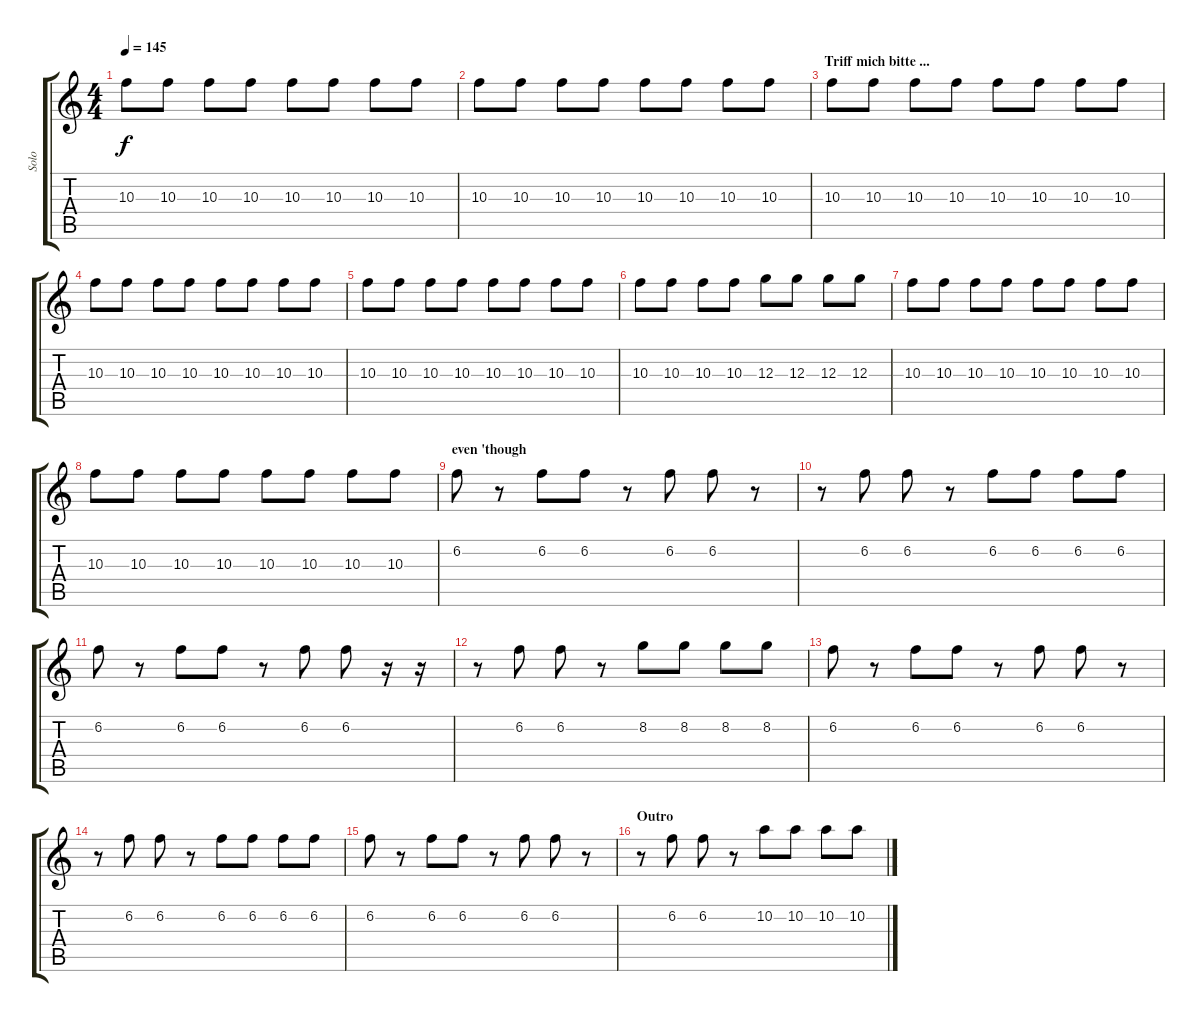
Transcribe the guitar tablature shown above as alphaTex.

\track ("Solo" "Solo") {instrument distortionguitar}
\staff {score tabs}
\tuning (E4 B3 G3 D3 A2 E2) {hide}
\ts (4 4)
\tempo 145
\clef g2
\ks c
10.3.8{dy f} 10.3.8 10.3.8 10.3.8 10.3.8 10.3.8 10.3.8 10.3.8 |
10.3.8 10.3.8 10.3.8 10.3.8 10.3.8 10.3.8 10.3.8 10.3.8 |
\section ("" "Triff mich bitte ...")
10.3.8 10.3.8 10.3.8 10.3.8 10.3.8 10.3.8 10.3.8 10.3.8 |
10.3.8 10.3.8 10.3.8 10.3.8 10.3.8 10.3.8 10.3.8 10.3.8 |
10.3.8 10.3.8 10.3.8 10.3.8 10.3.8 10.3.8 10.3.8 10.3.8 |
10.3.8 10.3.8 10.3.8 10.3.8 12.3.8 12.3.8 12.3.8 12.3.8 |
10.3.8 10.3.8 10.3.8 10.3.8 10.3.8 10.3.8 10.3.8 10.3.8 |
10.3.8 10.3.8 10.3.8 10.3.8 10.3.8 10.3.8 10.3.8 10.3.8 |
\section ("" "even 'though")
6.2.8 r.8 6.2.8 6.2.8 r.8 6.2.8 6.2.8 r.8 |
r.8 6.2.8 6.2.8 r.8 6.2.8 6.2.8 6.2.8 6.2.8 |
6.2.8 r.8 6.2.8 6.2.8 r.8 6.2.8 6.2.8 r.16 r.16 |
r.8 6.2.8 6.2.8 r.8 8.2.8 8.2.8 8.2.8 8.2.8 |
6.2.8 r.8 6.2.8 6.2.8 r.8 6.2.8 6.2.8 r.8 |
r.8 6.2.8 6.2.8 r.8 6.2.8 6.2.8 6.2.8 6.2.8 |
6.2.8 r.8 6.2.8 6.2.8 r.8 6.2.8 6.2.8 r.8 |
\section ("" "Outro")
r.8 6.2.8 6.2.8 r.8 10.2.8 10.2.8 10.2.8 10.2.8
